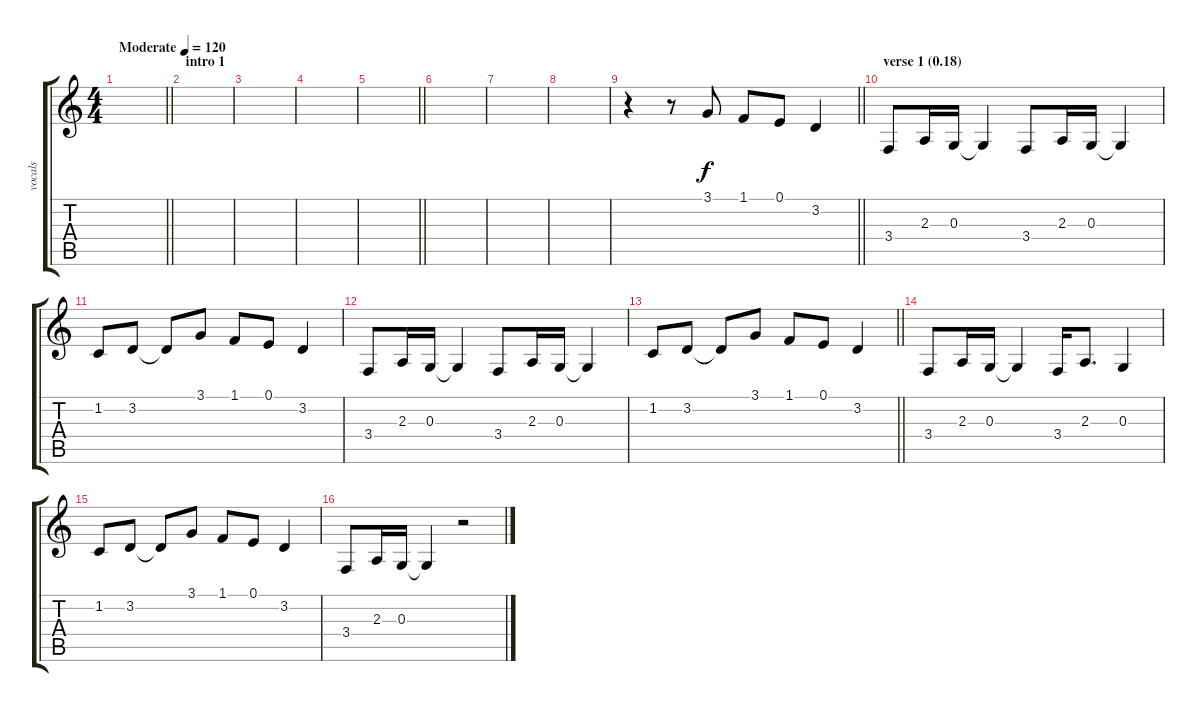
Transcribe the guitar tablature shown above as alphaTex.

\track ("vocals" "vocals") {instrument tenorsax}
\staff {score tabs}
\tuning (E4 B3 G3 D3 A2 E2) {hide}
\ts (4 4)
\tempo (120 "Moderate")
\clef g2
\barLineRight lightlight
\ks c
|
\section ("" "intro 1")
|
|
|
\barLineRight lightlight
|
|
|
|
\barLineRight lightlight
r.4 r.8 3.1.8 1.1.8 0.1.8 3.2.4 |
\section ("" "verse 1 (0.18)")
3.4.8 2.3.16 0.3.16 0.3{t}.4 3.4.8 2.3.16 0.3.16 0.3{t}.4 |
1.2.8 3.2.8 3.2{t}.8 3.1.8 1.1.8 0.1.8 3.2.4 |
3.4.8 2.3.16 0.3.16 0.3{t}.4 3.4.8 2.3.16 0.3.16 0.3{t}.4 |
\barLineRight lightlight
1.2.8 3.2.8 3.2{t}.8 3.1.8 1.1.8 0.1.8 3.2.4 |
3.4.8 2.3.16 0.3.16 0.3{t}.4 3.4.16 2.3.8{d} 0.3.4 |
1.2.8 3.2.8 3.2{t}.8 3.1.8 1.1.8 0.1.8 3.2.4 |
3.4.8 2.3.16 0.3.16 0.3{t}.4 r.2
